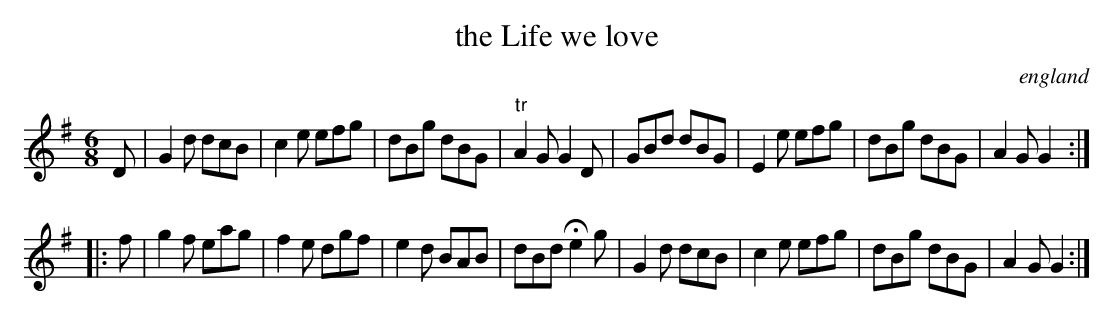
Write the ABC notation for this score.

X:1
T:the Life we love
O:england
M:6/8
K:G
D|\
G2d dcB| c2e efg| dBg dBG| "tr"A2G G2D|\
GBd dBG| E2e efg| dBg dBG| A2G G2::
f|\
g2f eag| f2e dgf| e2d BAB| dBd He2g|\
G2d dcB| c2e efg| dBg dBG| A2G G2:|
